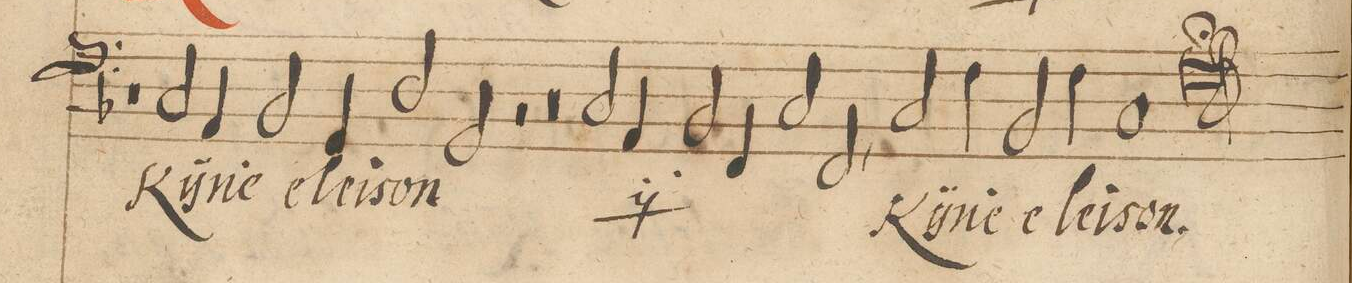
**kern	**text
*I"Primi Chori Basis	*
*clefF4	*
*k[b-]	*
*met(C|)	*
*M2/1	*
1r	.
=42-	=42-
2C/	Kÿ-
4AA/	-ri-
2BB-/	-e
4GG/	e-
2D/	-lei-
=43-	=43-
2GG/	-son
2r	.
0r	.
=44-	=44-
*	*ij
2C/	Kÿ-
4AA/	-ri-
2BB-/	-e
=45-	=45-
4FF/	e-
2C/	-lei-
2FF,</	-son
*	*Xij
2C/	Kÿ-
=46-	=46-
4F\	-rie
2BB-/	e
4F\	e-
1C	-lei-
=47-	=47-
00F;	-son.
=48-	=48-
==	==
*-	*-
